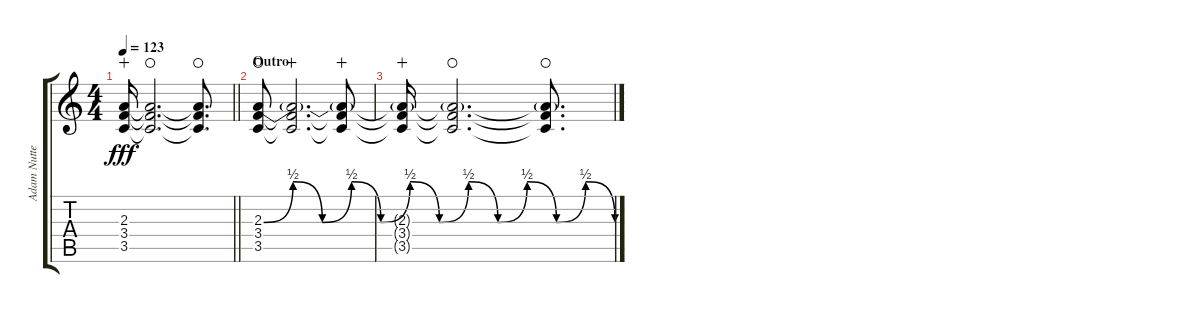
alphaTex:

\track ("Adam Nutter (Wah)" "Adam Nutte") {instrument electricguitarclean}
\staff {score tabs}
\tuning (E4 B3 G3 D3 A2 D2) {hide}
\ts (4 4)
\tempo 123
\clef g2
\barLineRight lightlight
\ks c
(2.3{t} 3.4{t} 3.5{t}).16{dy fff wahc} (2.3{t} 3.4{t} 3.5{t}).2{d waho} (2.3{t} 3.4{t} 3.5{t}).8{d waho} |
\section ("" "Outro")
(2.3{be (custom 0 0 5 2 10 0 15 2 20 0 25 2 30 0 35 2 40 0 45 2 50 0 55 2 60 0)} 3.4 3.5).8{volume 13 waho} (2.3{t} 3.4{t} 3.5{t}).2{d wahc} (2.3{t} 3.4{t} 3.5{t}).8{wahc} |
(2.3{t} 3.4{t} 3.5{t}).16{wahc} (2.3{t} 3.4{t} 3.5{t}).2{d waho} (2.3{t} 3.4{t} 3.5{t}).8{d waho}
